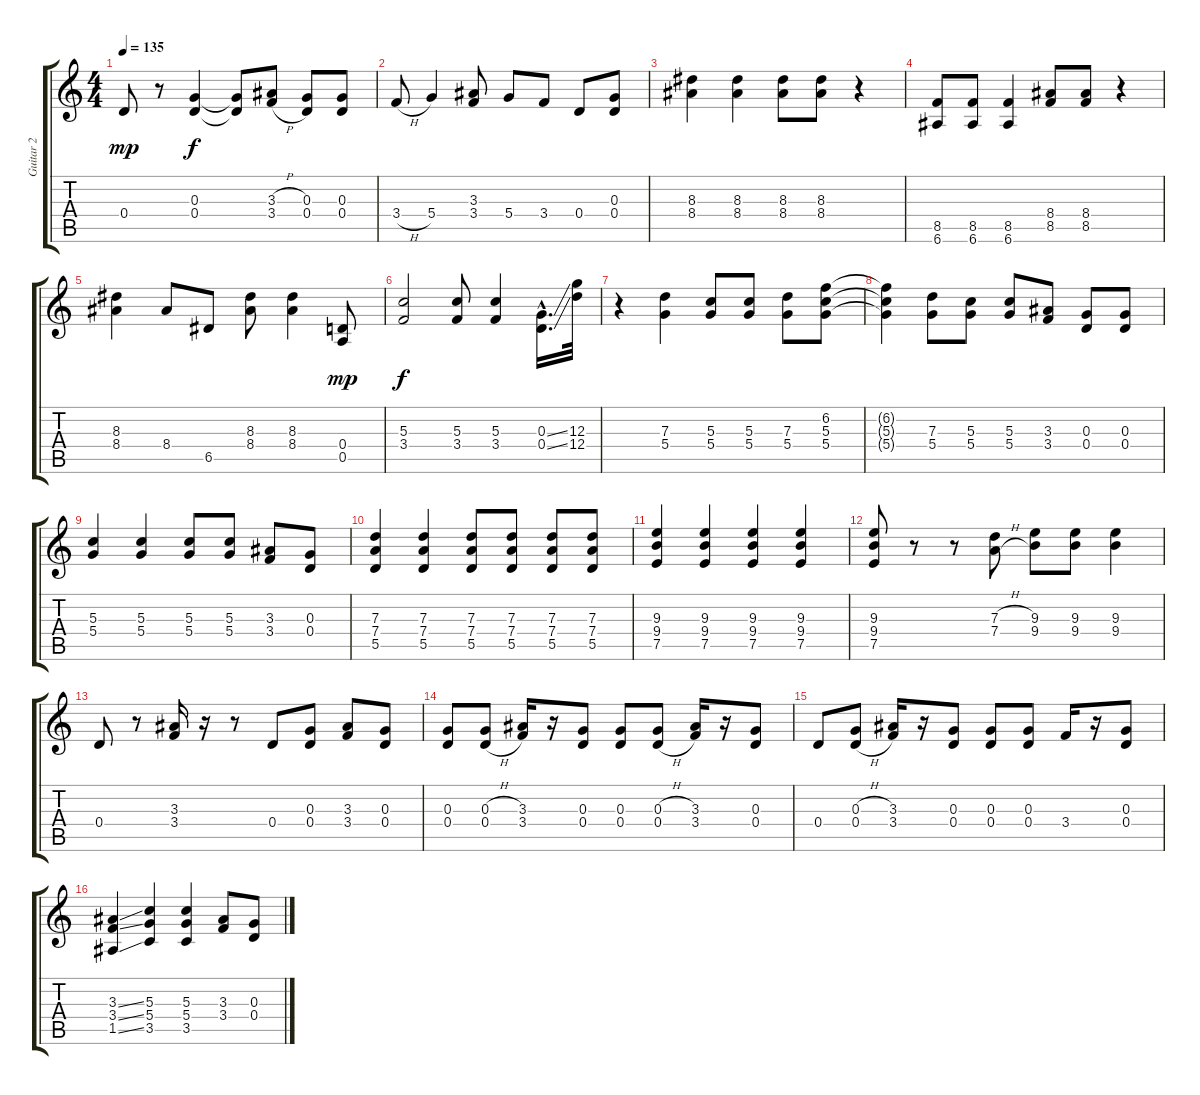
\track ("Guitar 2" "Guitar 2") {instrument distortionguitar}
\staff {score tabs}
\tuning (E4 B3 G3 D3 A2 E2) {hide}
\ts (4 4)
\tempo 135
\clef g2
\ks c
0.4.8{dy mp} r.8 (0.3 0.4).4{dy f} (0.3{t} 0.4{t}).8 (3.3{h} 3.4{h}).8 (0.3 0.4).8 (0.3 0.4).8 |
3.4{h}.8 5.4.4 (3.3 3.4).8 5.4.8 3.4.8 0.4.8 (0.3 0.4).8 |
(8.3 8.4).4 (8.3 8.4).4 (8.3 8.4).8 (8.3 8.4).8 r.4 |
(8.5 6.6).8 (8.5 6.6).8 (8.5 6.6).4 (8.4 8.5).8 (8.4 8.5).8 r.4 |
(8.3 8.4).4 8.4.8 6.5.8 (8.3 8.4).8 (8.3 8.4).4 (0.4 0.5).8{dy mp} |
(5.3 3.4).2{dy f} (5.3 3.4).8 (5.3 3.4).4 (0.3{ss hac} 0.4{ss hac}).16{d} (12.3 12.4).32 |
r.4 (7.3 5.4).4 (5.3 5.4).8 (5.3 5.4).8 (7.3 5.4).8 (6.2 5.3 5.4).8 |
(6.2{t} 5.3{t} 5.4{t}).4 (7.3 5.4).8 (5.3 5.4).8 (5.3 5.4).8 (3.3 3.4).8 (0.3 0.4).8 (0.3 0.4).8 |
(5.3 5.4).4 (5.3 5.4).4 (5.3 5.4).8 (5.3 5.4).8 (3.3 3.4).8 (0.3 0.4).8 |
(7.3 7.4 5.5).4 (7.3 7.4 5.5).4 (7.3 7.4 5.5).8 (7.3 7.4 5.5).8 (7.3 7.4 5.5).8 (7.3 7.4 5.5).8 |
(9.3 9.4 7.5).4 (9.3 9.4 7.5).4 (9.3 9.4 7.5).4 (9.3 9.4 7.5).4 |
(9.3 9.4 7.5).8 r.8 r.8 (7.3{h} 7.4{h}).8 (9.3 9.4).8 (9.3 9.4).8 (9.3 9.4).4 |
0.4.8 r.8 (3.3 3.4).16 r.16 r.8 0.4.8 (0.3 0.4).8 (3.3 3.4).8 (0.3 0.4).8 |
(0.3 0.4).8 (0.3{h} 0.4{h}).8 (3.3 3.4).16 r.16 (0.3 0.4).8 (0.3 0.4).8 (0.3{h} 0.4{h}).8 (3.3 3.4).16 r.16 (0.3 0.4).8 |
0.4.8 (0.3{h} 0.4{h}).8 (3.3 3.4).16 r.16 (0.3 0.4).8 (0.3 0.4).8 (0.3 0.4).8 3.4.16 r.16 (0.3 0.4).8 |
(3.3{ss} 3.4{ss} 1.5{ss}).4 (5.3 5.4 3.5).4 (5.3 5.4 3.5).4 (3.3 3.4).8 (0.3 0.4).8
